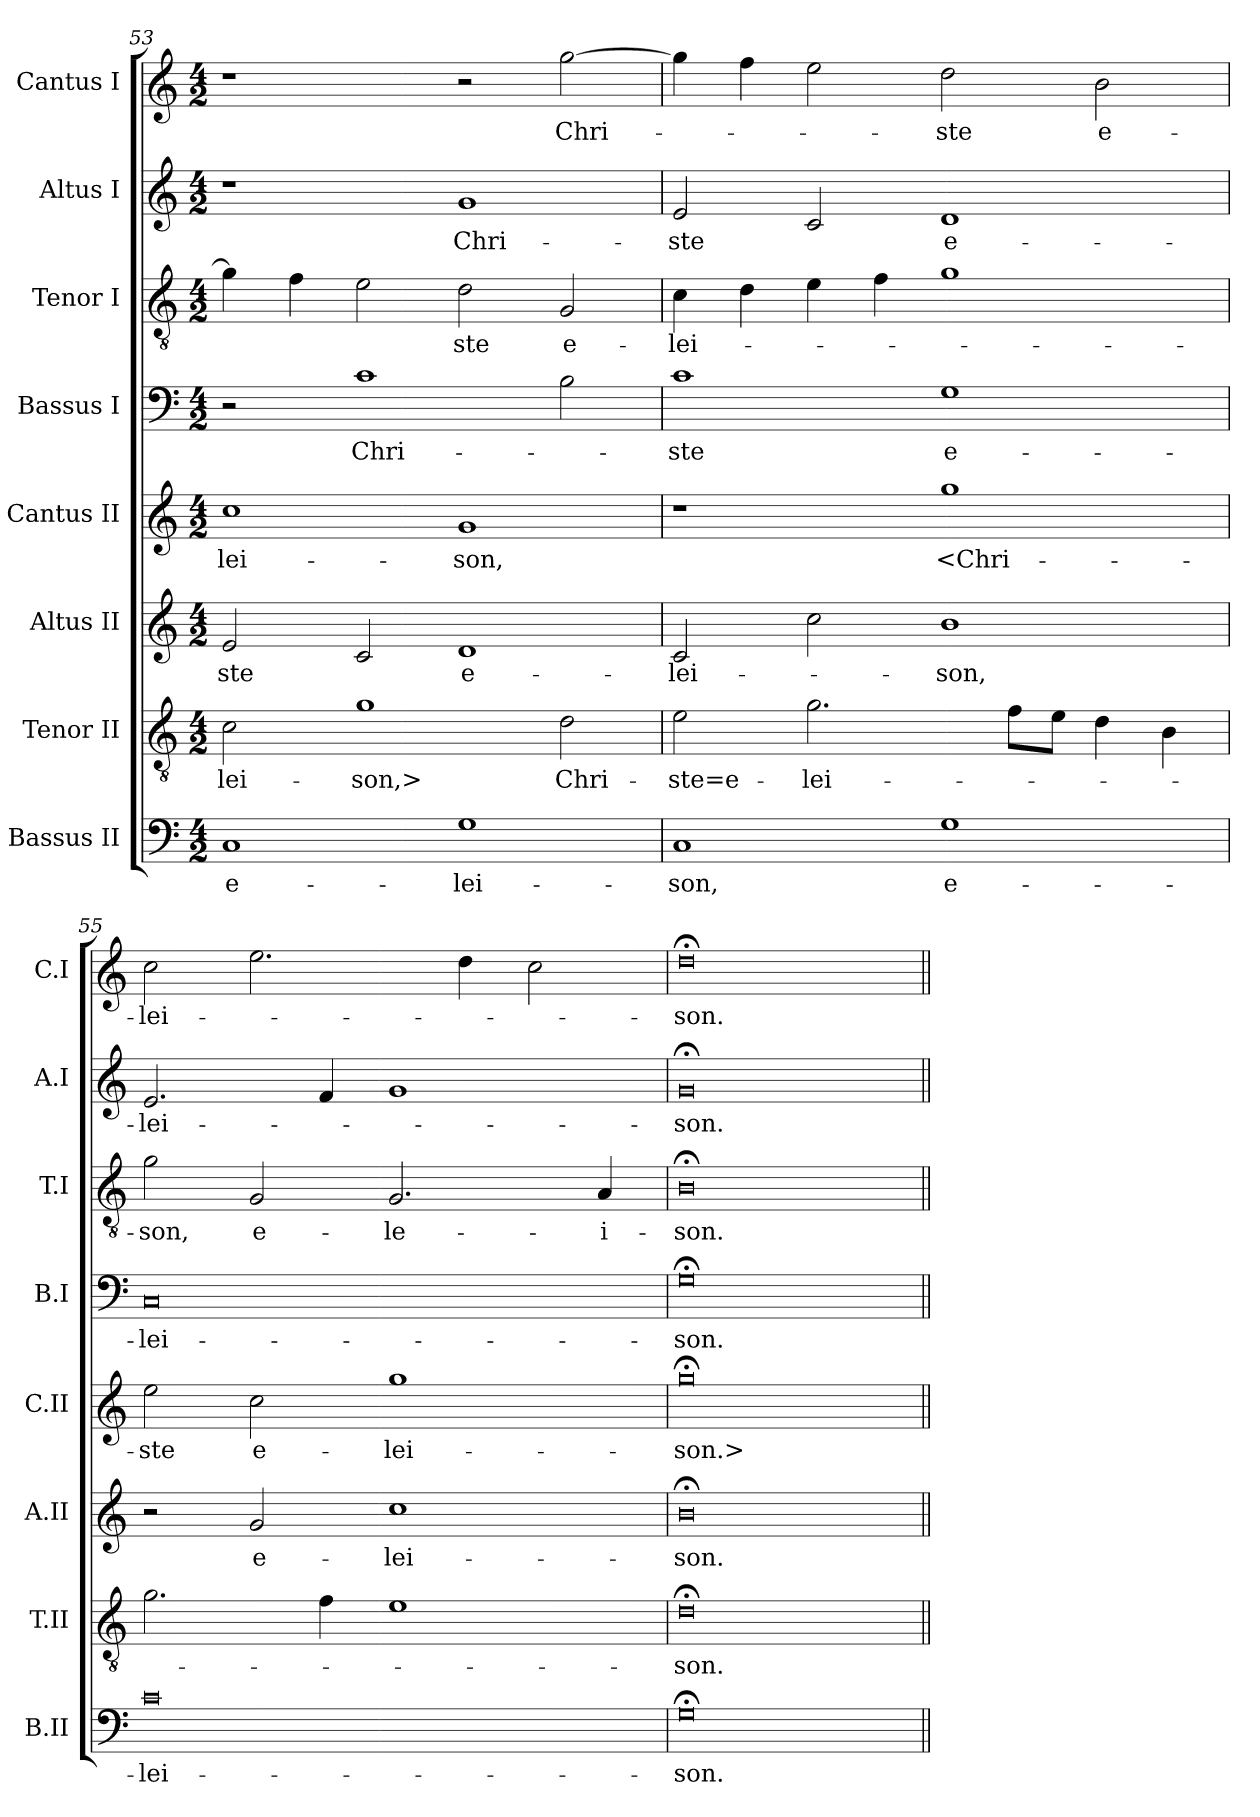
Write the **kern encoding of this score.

**kern	**text	**kern	**text	**kern	**text	**kern	**text	**kern	**text	**kern	**text	**kern	**text	**kern	**text
*part8	*part8	*part7	*part7	*part6	*part6	*part5	*part5	*part4	*part4	*part3	*part3	*part2	*part2	*part1	*part1
*staff8	*staff8	*staff7	*staff7	*staff6	*staff6	*staff5	*staff5	*staff4	*staff4	*staff3	*staff3	*staff2	*staff2	*staff1	*staff1
*I"Bassus II	*	*I"Tenor II	*	*I"Altus II	*	*I"Cantus II	*	*I"Bassus I	*	*I"Tenor I	*	*I"Altus I	*	*I"Cantus I	*
*I'B.II	*	*I'T.II	*	*I'A.II	*	*I'C.II	*	*I'B.I	*	*I'T.I	*	*I'A.I	*	*I'C.I	*
*clefF4	*	*clefGv2	*	*clefG2	*	*clefG2	*	*clefF4	*	*clefGv2	*	*clefG2	*	*clefG2	*
*	*	*ITrd7c12	*	*	*	*	*	*	*	*ITrd7c12	*	*	*	*	*
*k[]	*	*k[]	*	*k[]	*	*k[]	*	*k[]	*	*k[]	*	*k[]	*	*k[]	*
*C:	*	*C:	*	*C:	*	*C:	*	*C:	*	*C:	*	*C:	*	*C:	*
*M4/2	*	*M4/2	*	*M4/2	*	*M4/2	*	*M4/2	*	*M4/2	*	*M4/2	*	*M4/2	*
=53	=53	=53	=53	=53	=53	=53	=53	=53	=53	=53	=53	=53	=53	=53	=53
1C/	e-	2C\	-lei-	2e/	-ste	1cc\	-lei-	2r	.	4G\]	.	1r	.	1r	.
.	.	.	.	.	.	.	.	.	.	4F\	.	.	.	.	.
.	.	1G\	-son,>	2c/	.	.	.	1c\	Chri-	2E\	.	.	.	.	.
1G\	-lei-	.	.	1d/	e-	1g/	-son,	.	.	2D\	-ste	1g/	Chri-	2r	.
.	.	2D\	Chri-	.	.	.	.	2B\	.	2GG/	e-	.	.	[2gg\	Chri-
=54	=54	=54	=54	=54	=54	=54	=54	=54	=54	=54	=54	=54	=54	=54	=54
1C/	-son,	2E\	-ste=e-	2c/	-lei-	1r	.	1c\	-ste	4C\	-lei-	2e/	-ste	4gg\]	.
.	.	.	.	.	.	.	.	.	.	4D\	.	.	.	4ff\	.
.	.	2.G\	-lei-	2cc\	.	.	.	.	.	4E\	.	2c/	.	2ee\	.
.	.	.	.	.	.	.	.	.	.	4F\	.	.	.	.	.
1G\	e-	.	.	1b\	-son,	1gg\	<Chri-	1G\	e-	1G\	.	1d/	e-	2dd\	-ste
.	.	8F\L	.	.	.	.	.	.	.	.	.	.	.	.	.
.	.	8E\J	.	.	.	.	.	.	.	.	.	.	.	.	.
.	.	4D\	.	.	.	.	.	.	.	.	.	.	.	2b\	e-
.	.	4BB\	.	.	.	.	.	.	.	.	.	.	.	.	.
=55	=55	=55	=55	=55	=55	=55	=55	=55	=55	=55	=55	=55	=55	=55	=55
0c\	-lei-	2.G\	.	2r	.	2ee\	-ste	0C/	-lei-	2G\	-son,	2.e/	-lei-	2cc\	-lei-
.	.	.	.	2g/	e-	2cc\	e-	.	.	2GG/	e-	.	.	2.ee\	.
.	.	4F\	.	.	.	.	.	.	.	.	.	4f/	.	.	.
.	.	1E\	.	1cc\	-lei-	1gg\	-lei-	.	.	2.GG/	-le-	1g/	.	.	.
.	.	.	.	.	.	.	.	.	.	.	.	.	.	4dd\	.
.	.	.	.	.	.	.	.	.	.	.	.	.	.	2cc\	.
.	.	.	.	.	.	.	.	.	.	4AA/	-i-	.	.	.	.
=56	=56	=56	=56	=56	=56	=56	=56	=56	=56	=56	=56	=56	=56	=56	=56
0G;<\	-son.	0D;<\	-son.	0b;<\	-son.	0gg;<\	-son.>	0G;<\	-son.	0BB;<\	-son.	0g;</	-son.	0dd;<\	-son.
=||	=||	=||	=||	=||	=||	=||	=||	=||	=||	=||	=||	=||	=||	=||	=||
*-	*-	*-	*-	*-	*-	*-	*-	*-	*-	*-	*-	*-	*-	*-	*-
